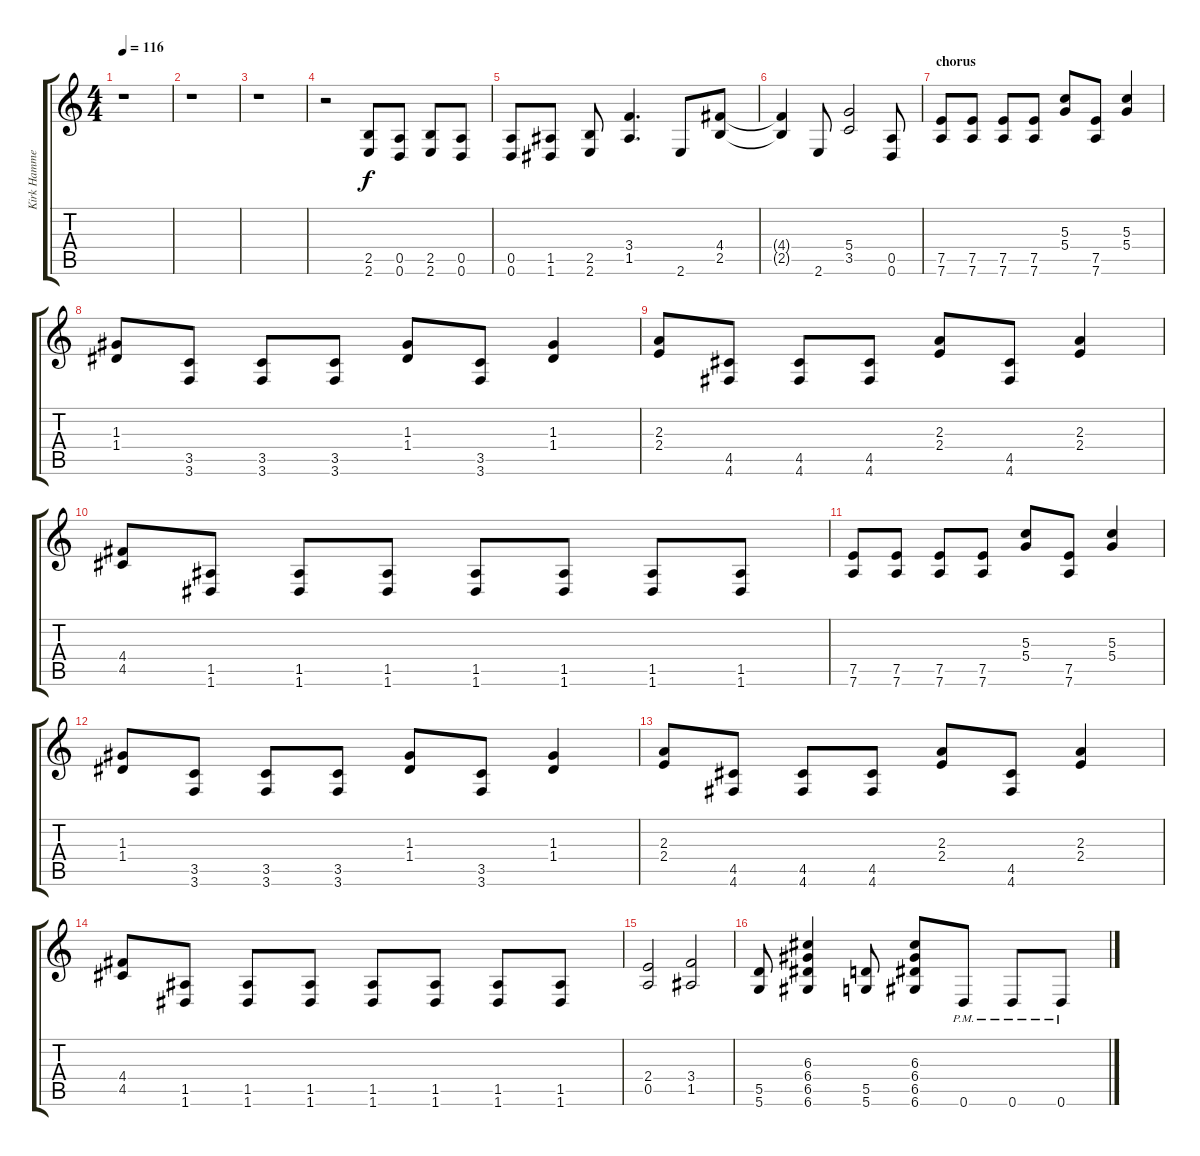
\track ("Kirk Hammet (Lead)" "Kirk Hamme") {instrument distortionguitar}
\staff {score tabs}
\tuning (E4 B3 G3 D3 A2 D2) {hide}
\ts (4 4)
\tempo 116
\clef g2
\ks c
r.1{dy f} |
r.1 |
r.1 |
r.2 (2.5 2.6).8 (0.5 0.6).8 (2.5 2.6).8 (0.5 0.6).8 |
(0.5 0.6).8 (1.5 1.6).8 (2.5 2.6).8 (3.4 1.5).4{d} 2.6.8 (4.4 2.5).8 |
(4.4{t} 2.5{t}).4 2.6.8 (5.4 3.5).2 (0.5 0.6).8 |
\section ("" "chorus")
(7.5 7.6).8 (7.5 7.6).8 (7.5 7.6).8 (7.5 7.6).8 (5.3 5.4).8 (7.5 7.6).8 (5.3 5.4).4 |
(1.3 1.4).8 (3.5 3.6).8 (3.5 3.6).8 (3.5 3.6).8 (1.3 1.4).8 (3.5 3.6).8 (1.3 1.4).4 |
(2.3 2.4).8 (4.5 4.6).8 (4.5 4.6).8 (4.5 4.6).8 (2.3 2.4).8 (4.5 4.6).8 (2.3 2.4).4 |
(4.4 4.5).8 (1.5 1.6).8 (1.5 1.6).8 (1.5 1.6).8 (1.5 1.6).8 (1.5 1.6).8 (1.5 1.6).8 (1.5 1.6).8 |
(7.5 7.6).8 (7.5 7.6).8 (7.5 7.6).8 (7.5 7.6).8 (5.3 5.4).8 (7.5 7.6).8 (5.3 5.4).4 |
(1.3 1.4).8 (3.5 3.6).8 (3.5 3.6).8 (3.5 3.6).8 (1.3 1.4).8 (3.5 3.6).8 (1.3 1.4).4 |
(2.3 2.4).8 (4.5 4.6).8 (4.5 4.6).8 (4.5 4.6).8 (2.3 2.4).8 (4.5 4.6).8 (2.3 2.4).4 |
(4.4 4.5).8 (1.5 1.6).8 (1.5 1.6).8 (1.5 1.6).8 (1.5 1.6).8 (1.5 1.6).8 (1.5 1.6).8 (1.5 1.6).8 |
(2.4 0.5).2 (3.4 1.5).2 |
(5.5 5.6).8 (6.3 6.4 6.5 6.6).4 (5.5 5.6).8 (6.3 6.4 6.5 6.6).8 0.6{pm}.8 0.6{pm}.8 0.6{pm}.8
